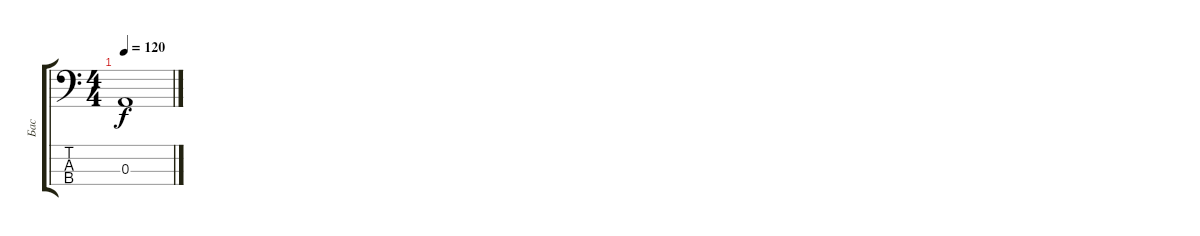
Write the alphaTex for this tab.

\track ("Бас" "Бас") {instrument electricbassfinger}
\staff {score tabs}
\tuning (G2 D2 A1 E1) {hide}
\ts (4 4)
\tempo 120
\clef f4
\ks c
0.3.1{dy f}
